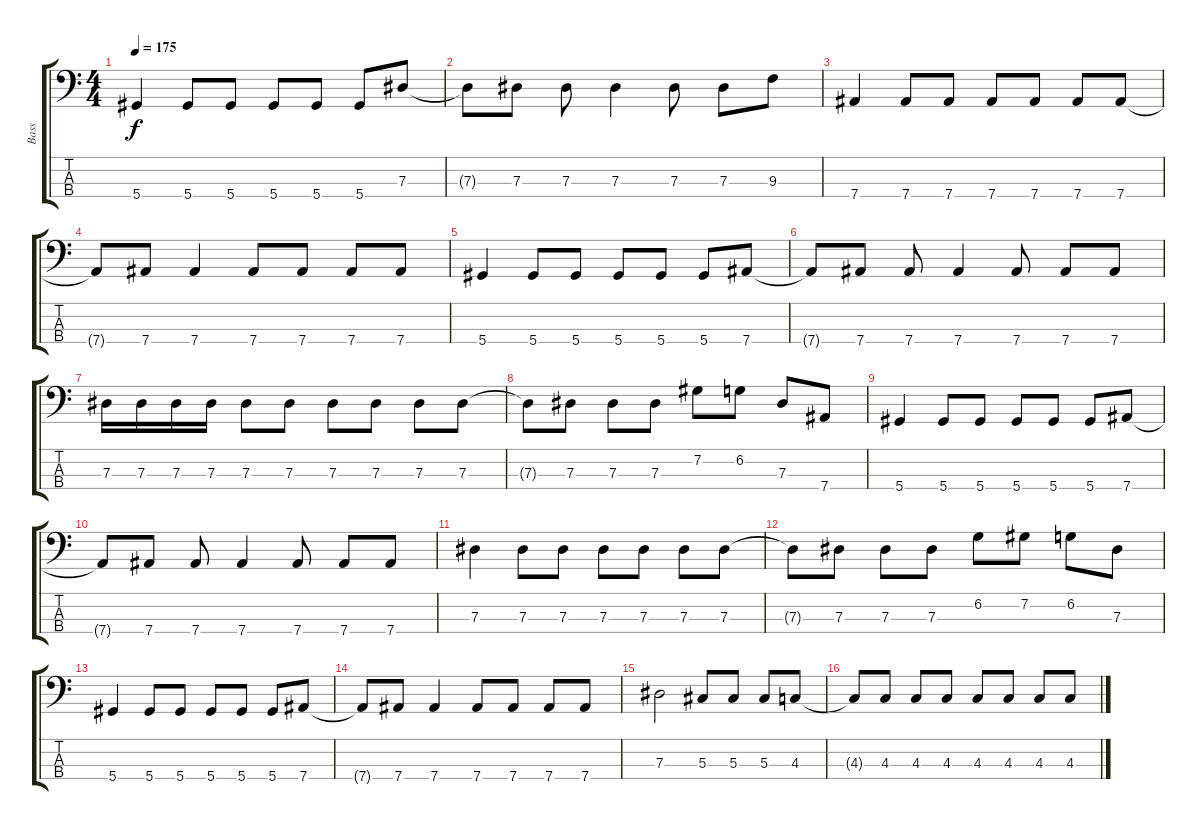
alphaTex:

\track ("Bass" "Bass") {instrument electricbasspick}
\staff {score tabs}
\tuning (Gb2 Db2 Ab1 Eb1) {hide}
\ts (4 4)
\tempo 175
\clef f4
\ks c
5.4.4{dy f} 5.4.8 5.4.8 5.4.8 5.4.8 5.4.8 7.3.8 |
7.3{t}.8 7.3.8 7.3.8 7.3.4 7.3.8 7.3.8 9.3.8 |
7.4.4 7.4.8 7.4.8 7.4.8 7.4.8 7.4.8 7.4.8 |
7.4{t}.8 7.4.8 7.4.4 7.4.8 7.4.8 7.4.8 7.4.8 |
5.4.4 5.4.8 5.4.8 5.4.8 5.4.8 5.4.8 7.4.8 |
7.4{t}.8 7.4.8 7.4.8 7.4.4 7.4.8 7.4.8 7.4.8 |
7.3.16 7.3.16 7.3.16 7.3.16 7.3.8 7.3.8 7.3.8 7.3.8 7.3.8 7.3.8 |
7.3{t}.8 7.3.8 7.3.8 7.3.8 7.2.8 6.2.8 7.3.8 7.4.8 |
5.4.4 5.4.8 5.4.8 5.4.8 5.4.8 5.4.8 7.4.8 |
7.4{t}.8 7.4.8 7.4.8 7.4.4 7.4.8 7.4.8 7.4.8 |
7.3.4 7.3.8 7.3.8 7.3.8 7.3.8 7.3.8 7.3.8 |
7.3{t}.8 7.3.8 7.3.8 7.3.8 6.2.8 7.2.8 6.2.8 7.3.8 |
5.4.4 5.4.8 5.4.8 5.4.8 5.4.8 5.4.8 7.4.8 |
7.4{t}.8 7.4.8 7.4.4 7.4.8 7.4.8 7.4.8 7.4.8 |
7.3.2 5.3.8 5.3.8 5.3.8 4.3.8 |
4.3{t}.8 4.3.8 4.3.8 4.3.8 4.3.8 4.3.8 4.3.8 4.3.8
